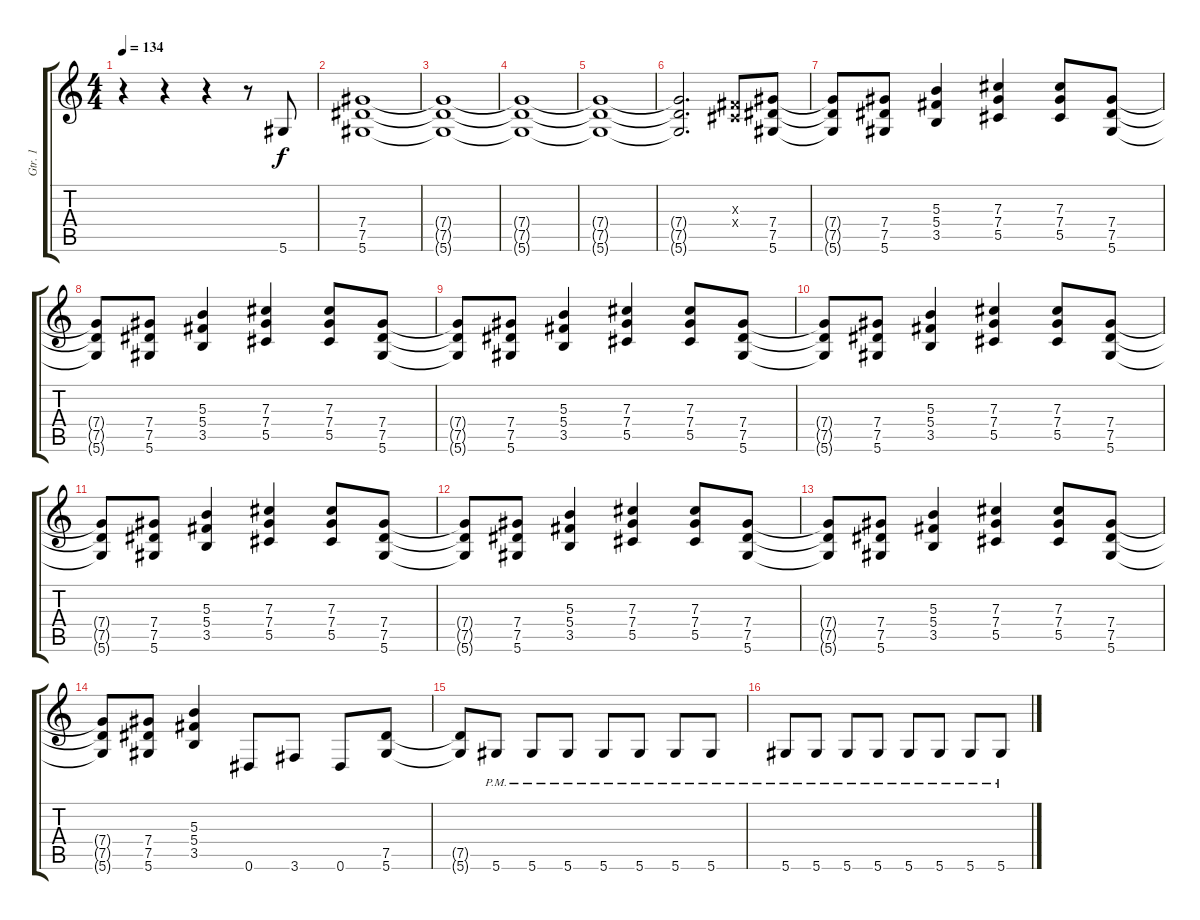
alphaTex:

\track ("Gtr. 1" "Gtr. 1") {instrument overdrivenguitar}
\staff {score tabs}
\tuning (Eb4 Bb3 Gb3 Db3 Ab2 Eb2) {hide}
\ts (4 4)
\tempo 134
\clef g2
\ks c
r.4{dy f instrument overdrivenguitar} r.4 r.4 r.8 5.6.8 |
(7.4 7.5 5.6).1 |
(7.4{t} 7.5{t} 5.6{t}).1 |
(7.4{t} 7.5{t} 5.6{t}).1 |
(7.4{t} 7.5{t} 5.6{t}).1 |
(7.4{t} 7.5{t} 5.6{t}).2{d} (0.3{x} 0.4{x}).8 (7.4 7.5 5.6).8 |
(7.4{t} 7.5{t} 5.6{t}).8 (7.4 7.5 5.6).8 (5.3 5.4 3.5).4 (7.3 7.4 5.5).4 (7.3 7.4 5.5).8 (7.4 7.5 5.6).8 |
(7.4{t} 7.5{t} 5.6{t}).8 (7.4 7.5 5.6).8 (5.3 5.4 3.5).4 (7.3 7.4 5.5).4 (7.3 7.4 5.5).8 (7.4 7.5 5.6).8 |
(7.4{t} 7.5{t} 5.6{t}).8 (7.4 7.5 5.6).8 (5.3 5.4 3.5).4 (7.3 7.4 5.5).4 (7.3 7.4 5.5).8 (7.4 7.5 5.6).8 |
(7.4{t} 7.5{t} 5.6{t}).8 (7.4 7.5 5.6).8 (5.3 5.4 3.5).4 (7.3 7.4 5.5).4 (7.3 7.4 5.5).8 (7.4 7.5 5.6).8 |
(7.4{t} 7.5{t} 5.6{t}).8 (7.4 7.5 5.6).8 (5.3 5.4 3.5).4 (7.3 7.4 5.5).4 (7.3 7.4 5.5).8 (7.4 7.5 5.6).8 |
(7.4{t} 7.5{t} 5.6{t}).8 (7.4 7.5 5.6).8 (5.3 5.4 3.5).4 (7.3 7.4 5.5).4 (7.3 7.4 5.5).8 (7.4 7.5 5.6).8 |
(7.4{t} 7.5{t} 5.6{t}).8 (7.4 7.5 5.6).8 (5.3 5.4 3.5).4 (7.3 7.4 5.5).4 (7.3 7.4 5.5).8 (7.4 7.5 5.6).8 |
(7.4{t} 7.5{t} 5.6{t}).8 (7.4 7.5 5.6).8 (5.3 5.4 3.5).4 0.6.8 3.6.8 0.6.8 (7.5 5.6).8 |
(7.5{t} 5.6{t}).8 5.6{pm}.8 5.6{pm}.8 5.6{pm}.8 5.6{pm}.8 5.6{pm}.8 5.6{pm}.8 5.6{pm}.8 |
5.6{pm}.8 5.6{pm}.8 5.6{pm}.8 5.6{pm}.8 5.6{pm}.8 5.6{pm}.8 5.6{pm}.8 5.6{pm}.8
